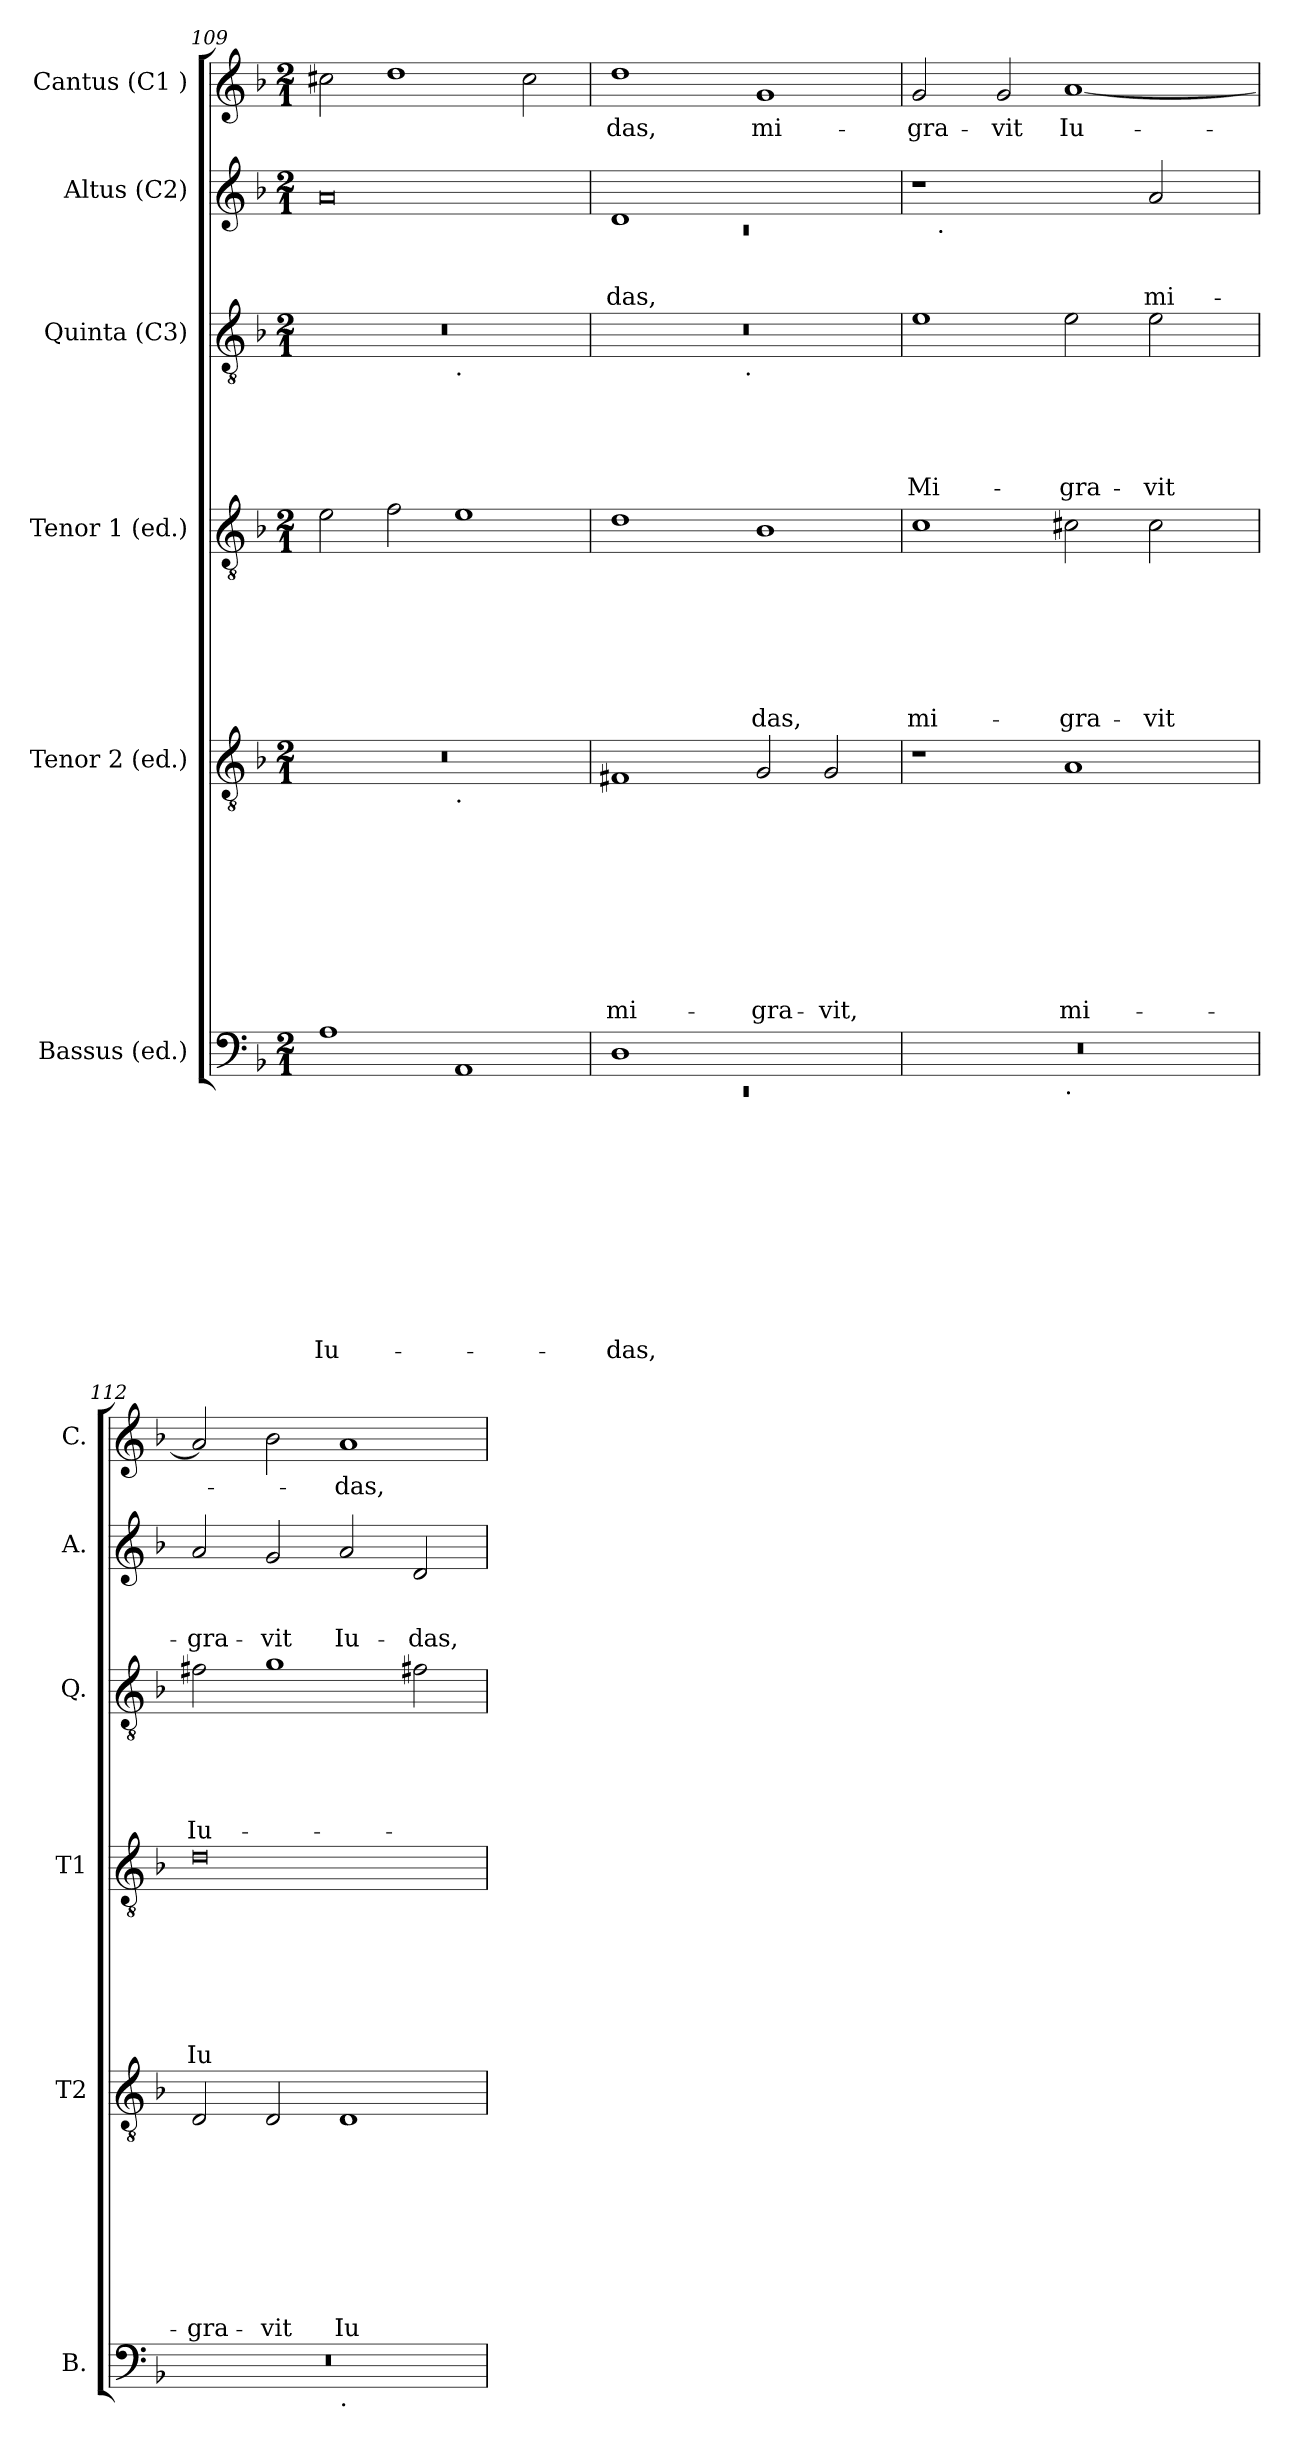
**kern	**text	**text	**text	**text	**text	**text	**text	**text	**text	**text	**text	**kern	**text	**text	**text	**text	**text	**text	**text	**text	**text	**kern	**text	**text	**text	**text	**text	**text	**text	**kern	**text	**text	**text	**text	**text	**kern	**text	**text	**text	**kern	**text
*part6	*part6	*part6	*part6	*part6	*part6	*part6	*part6	*part6	*part6	*part6	*part6	*part5	*part5	*part5	*part5	*part5	*part5	*part5	*part5	*part5	*part5	*part4	*part4	*part4	*part4	*part4	*part4	*part4	*part4	*part3	*part3	*part3	*part3	*part3	*part3	*part2	*part2	*part2	*part2	*part1	*part1
*staff6	*staff6	*staff6	*staff6	*staff6	*staff6	*staff6	*staff6	*staff6	*staff6	*staff6	*staff6	*staff5	*staff5	*staff5	*staff5	*staff5	*staff5	*staff5	*staff5	*staff5	*staff5	*staff4	*staff4	*staff4	*staff4	*staff4	*staff4	*staff4	*staff4	*staff3	*staff3	*staff3	*staff3	*staff3	*staff3	*staff2	*staff2	*staff2	*staff2	*staff1	*staff1
*I"Bassus (ed.)	*	*	*	*	*	*	*	*	*	*	*	*I"Tenor 2 (ed.)	*	*	*	*	*	*	*	*	*	*I"Tenor 1 (ed.)	*	*	*	*	*	*	*	*I"Quinta (C3)	*	*	*	*	*	*I"Altus (C2)	*	*	*	*I"Cantus (C1 )	*
*I'B.	*	*	*	*	*	*	*	*	*	*	*	*I'T2	*	*	*	*	*	*	*	*	*	*I'T1	*	*	*	*	*	*	*	*I'Q.	*	*	*	*	*	*I'A.	*	*	*	*I'C.	*
*clefF4	*	*	*	*	*	*	*	*	*	*	*	*clefGv2	*	*	*	*	*	*	*	*	*	*clefGv2	*	*	*	*	*	*	*	*clefGv2	*	*	*	*	*	*clefG2	*	*	*	*clefG2	*
*k[b-]	*	*	*	*	*	*	*	*	*	*	*	*k[b-]	*	*	*	*	*	*	*	*	*	*k[b-]	*	*	*	*	*	*	*	*k[b-]	*	*	*	*	*	*k[b-]	*	*	*	*k[b-]	*
*F:	*	*	*	*	*	*	*	*	*	*	*	*F:	*	*	*	*	*	*	*	*	*	*F:	*	*	*	*	*	*	*	*F:	*	*	*	*	*	*F:	*	*	*	*F:	*
*M2/1	*	*	*	*	*	*	*	*	*	*	*	*M2/1	*	*	*	*	*	*	*	*	*	*M2/1	*	*	*	*	*	*	*	*M2/1	*	*	*	*	*	*M2/1	*	*	*	*M2/1	*
=109	=109	=109	=109	=109	=109	=109	=109	=109	=109	=109	=109	=109	=109	=109	=109	=109	=109	=109	=109	=109	=109	=109	=109	=109	=109	=109	=109	=109	=109	=109	=109	=109	=109	=109	=109	=109	=109	=109	=109	=109	=109
!	!	!	!	!	!	!	!	!	!	!	!LO:LY:b	!	!	!	!	!	!	!	!	!	!	!	!	!	!	!	!	!	!	!	!	!	!	!	!	!	!	!	!	!	!
*	*	*	*	*	*	*	*	*	*	*	*	*^	*	*	*	*	*	*	*	*	*	*	*	*	*	*	*	*	*	*^	*	*	*	*	*	*	*	*	*	*	*
1A	.	.	.	.	.	.	.	.	.	.	Iu-	0r	1ryy	.	.	.	.	.	.	.	.	.	2e\	.	.	.	.	.	.	.	0r	1ryy	.	.	.	.	.	0a	.	.	.	2cc#X\	.
.	.	.	.	.	.	.	.	.	.	.	.	.	.	.	.	.	.	.	.	.	.	.	2f\	.	.	.	.	.	.	.	.	.	.	.	.	.	.	.	.	.	.	1dd	.
!	!	!	!	!	!	!	!	!	!	!	!	!	!	!	!	!	!	!	!	!	!	!	!	!	!	!	!	!	!	!	!	!LO:TX:b:t=.	!	!	!	!	!	!	!	!	!	!	!
!	!	!	!	!	!	!	!	!	!	!	!	!	!LO:TX:b:t=.	!	!	!	!	!	!	!	!	!	!	!	!	!	!	!	!	!	!	!	!	!	!	!	!	!	!	!	!	!	!
1AA	.	.	.	.	.	.	.	.	.	.	.	.	1ryy	.	.	.	.	.	.	.	.	.	1e	.	.	.	.	.	.	.	.	1ryy	.	.	.	.	.	.	.	.	.	.	.
.	.	.	.	.	.	.	.	.	.	.	.	.	.	.	.	.	.	.	.	.	.	.	.	.	.	.	.	.	.	.	.	.	.	.	.	.	.	.	.	.	.	2cc#\	.
=110	=110	=110	=110	=110	=110	=110	=110	=110	=110	=110	=110	=110	=110	=110	=110	=110	=110	=110	=110	=110	=110	=110	=110	=110	=110	=110	=110	=110	=110	=110	=110	=110	=110	=110	=110	=110	=110	=110	=110	=110	=110	=110	=110
*^	*	*	*	*	*	*	*	*	*	*	*	*	*	*	*	*	*	*	*	*	*	*	*	*	*	*	*	*	*	*	*	*	*	*	*	*	*	*^	*	*	*	*	*
!	!LO:N:vis=1	!	!	!	!	!	!	!	!	!	!	!LO:LY:b	!	!	!	!	!	!	!	!	!	!	!LO:LY:b	!	!	!	!	!	!	!	!	!	!	!	!	!	!	!	!	!LO:N:vis=1	!	!	!LO:LY:b	!	!LO:LY:b
*	*	*	*	*	*	*	*	*	*	*	*	*	*v	*v	*	*	*	*	*	*	*	*	*	*	*	*	*	*	*	*	*	*	*	*	*	*	*	*	*	*	*	*	*	*	*
1D	0rEE	.	.	.	.	.	.	.	.	.	.	-das,	1F#X	.	.	.	.	.	.	.	.	mi-	1d	.	.	.	.	.	.	.	0r	2ryy	.	.	.	.	.	1d	0rc	.	.	-das,	1dd	-das,
.	.	.	.	.	.	.	.	.	.	.	.	.	.	.	.	.	.	.	.	.	.	.	.	.	.	.	.	.	.	.	.	4...ryy	.	.	.	.	.	.	.	.	.	.	.	.
!	!	!	!	!	!	!	!	!	!	!	!	!	!	!	!	!	!	!	!	!	!	!	!	!	!	!	!	!	!	!	!	!LO:TX:b:t=.	!	!	!	!	!	!	!	!	!	!	!	!
.	.	.	.	.	.	.	.	.	.	.	.	.	.	.	.	.	.	.	.	.	.	.	.	.	.	.	.	.	.	.	.	1ryy	.	.	.	.	.	.	.	.	.	.	.	.
!	!	!	!	!	!	!	!	!	!	!	!	!	!	!	!	!	!	!	!	!	!	!LO:LY:b	!	!	!	!	!	!	!	!LO:LY:b	!	!	!	!	!	!	!	!	!	!	!	!	!	!LO:LY:b
1ryy	.	.	.	.	.	.	.	.	.	.	.	.	2G/	.	.	.	.	.	.	.	.	-gra-	1B-	.	.	.	.	.	.	-das,	.	.	.	.	.	.	.	1ryy	.	.	.	.	1g	mi-
!	!	!	!	!	!	!	!	!	!	!	!	!	!	!	!	!	!	!	!	!	!	!LO:LY:b	!	!	!	!	!	!	!	!	!	!	!	!	!	!	!	!	!	!	!	!	!	!
.	.	.	.	.	.	.	.	.	.	.	.	.	2G/	.	.	.	.	.	.	.	.	-vit,	.	.	.	.	.	.	.	.	.	.	.	.	.	.	.	.	.	.	.	.	.	.
.	.	.	.	.	.	.	.	.	.	.	.	.	.	.	.	.	.	.	.	.	.	.	.	.	.	.	.	.	.	.	.	32ryy	.	.	.	.	.	.	.	.	.	.	.	.
!!LO:LB:g=z
=111	=111	=111	=111	=111	=111	=111	=111	=111	=111	=111	=111	=111	=111	=111	=111	=111	=111	=111	=111	=111	=111	=111	=111	=111	=111	=111	=111	=111	=111	=111	=111	=111	=111	=111	=111	=111	=111	=111	=111	=111	=111	=111	=111	=111
!	!	!	!	!	!	!	!	!	!	!	!	!	!	!	!	!	!	!	!	!	!	!	!	!	!	!	!	!	!	!LO:LY:b:rj	!	!	!	!	!	!	!LO:LY:b	!	!	!	!	!	!	!LO:LY:b
*	*	*	*	*	*	*	*	*	*	*	*	*	*	*	*	*	*	*	*	*	*	*	*	*	*	*	*	*	*	*	*v	*v	*	*	*	*	*	*	*	*	*	*	*	*
0r	1ryy	.	.	.	.	.	.	.	.	.	.	.	1r	.	.	.	.	.	.	.	.	.	1c	.	.	.	.	.	.	mi-	1e	.	.	.	.	-Mi-	1r	16.ryy	.	.	.	2g/	-gra-
!	!	!	!	!	!	!	!	!	!	!	!	!	!	!	!	!	!	!	!	!	!	!	!	!	!	!	!	!	!	!	!	!	!	!	!	!	!	!LO:TX:b:t=.	!	!	!	!	!
.	.	.	.	.	.	.	.	.	.	.	.	.	.	.	.	.	.	.	.	.	.	.	.	.	.	.	.	.	.	.	.	.	.	.	.	.	.	1ryy	.	.	.	.	.
!	!	!	!	!	!	!	!	!	!	!	!	!	!	!	!	!	!	!	!	!	!	!	!	!	!	!	!	!	!	!	!	!	!	!	!	!	!	!	!	!	!	!	!LO:LY:b
.	.	.	.	.	.	.	.	.	.	.	.	.	.	.	.	.	.	.	.	.	.	.	.	.	.	.	.	.	.	.	.	.	.	.	.	.	.	.	.	.	.	2g/	-vit
!	!LO:TX:b:t=.	!	!	!	!	!	!	!	!	!	!	!	!	!	!	!	!	!	!	!	!	!	!	!	!	!	!	!	!	!	!	!	!	!	!	!	!	!	!	!	!	!	!
!	!	!	!	!	!	!	!	!	!	!	!	!	!	!	!	!	!	!	!	!	!	!LO:LY:b	!	!	!	!	!	!	!	!LO:LY:b	!	!	!	!	!	!LO:LY:b	!	!	!	!	!	!	!LO:LY:b
.	1ryy	.	.	.	.	.	.	.	.	.	.	.	1A	.	.	.	.	.	.	.	.	mi-	2c#X\	.	.	.	.	.	.	-gra-	2e\	.	.	.	.	-gra-	2ryy	.	.	.	.	[<1a	Iu-
.	.	.	.	.	.	.	.	.	.	.	.	.	.	.	.	.	.	.	.	.	.	.	.	.	.	.	.	.	.	.	.	.	.	.	.	.	.	2ryy	.	.	.	.	.
!	!	!	!	!	!	!	!	!	!	!	!	!	!	!	!	!	!	!	!	!	!	!	!	!	!	!	!	!	!	!LO:LY:b	!	!	!	!	!	!LO:LY:b	!	!	!	!	!LO:LY:b	!	!
.	.	.	.	.	.	.	.	.	.	.	.	.	.	.	.	.	.	.	.	.	.	.	2c#\	.	.	.	.	.	.	-vit	2e\	.	.	.	.	-vit	2a/	.	.	.	mi-	.	.
.	.	.	.	.	.	.	.	.	.	.	.	.	.	.	.	.	.	.	.	.	.	.	.	.	.	.	.	.	.	.	.	.	.	.	.	.	.	4ryy	.	.	.	.	.
.	.	.	.	.	.	.	.	.	.	.	.	.	.	.	.	.	.	.	.	.	.	.	.	.	.	.	.	.	.	.	.	.	.	.	.	.	.	8ryy	.	.	.	.	.
.	.	.	.	.	.	.	.	.	.	.	.	.	.	.	.	.	.	.	.	.	.	.	.	.	.	.	.	.	.	.	.	.	.	.	.	.	.	32ryy	.	.	.	.	.
=112	=112	=112	=112	=112	=112	=112	=112	=112	=112	=112	=112	=112	=112	=112	=112	=112	=112	=112	=112	=112	=112	=112	=112	=112	=112	=112	=112	=112	=112	=112	=112	=112	=112	=112	=112	=112	=112	=112	=112	=112	=112	=112	=112
!	!	!	!	!	!	!	!	!	!	!	!	!	!	!	!	!	!	!	!	!	!	!LO:LY:b	!	!	!	!	!	!	!	!LO:LY:b:rj	!	!	!	!	!	!LO:LY:b	!	!	!	!	!LO:LY:b	!	!
*	*	*	*	*	*	*	*	*	*	*	*	*	*	*	*	*	*	*	*	*	*	*	*	*	*	*	*	*	*	*	*	*	*	*	*	*	*v	*v	*	*	*	*	*
0r	1ryy	.	.	.	.	.	.	.	.	.	.	.	2D/	.	.	.	.	.	.	.	.	-gra-	0d	.	.	.	.	.	.	Iu-	2f#X\	.	.	.	.	Iu-	2a/	.	.	-gra-	2a/]	.
!	!	!	!	!	!	!	!	!	!	!	!	!	!	!	!	!	!	!	!	!	!	!LO:LY:b	!	!	!	!	!	!	!	!	!	!	!	!	!	!	!	!	!	!LO:LY:b	!	!
.	.	.	.	.	.	.	.	.	.	.	.	.	2D/	.	.	.	.	.	.	.	.	-vit	.	.	.	.	.	.	.	.	1g	.	.	.	.	.	2g/	.	.	-vit	2b-\	.
!	!LO:TX:b:t=.	!	!	!	!	!	!	!	!	!	!	!	!	!	!	!	!	!	!	!	!	!	!	!	!	!	!	!	!	!	!	!	!	!	!	!	!	!	!	!	!	!
!	!	!	!	!	!	!	!	!	!	!	!	!	!	!	!	!	!	!	!	!	!	!LO:LY:b	!	!	!	!	!	!	!	!	!	!	!	!	!	!	!	!	!	!LO:LY:b	!	!LO:LY:b
.	1ryy	.	.	.	.	.	.	.	.	.	.	.	1D	.	.	.	.	.	.	.	.	Iu-	.	.	.	.	.	.	.	.	.	.	.	.	.	.	2a/	.	.	Iu-	1a	-das,
!	!	!	!	!	!	!	!	!	!	!	!	!	!	!	!	!	!	!	!	!	!	!	!	!	!	!	!	!	!	!	!	!	!	!	!	!	!	!	!	!LO:LY:b	!	!
.	.	.	.	.	.	.	.	.	.	.	.	.	.	.	.	.	.	.	.	.	.	.	.	.	.	.	.	.	.	.	2f#X\	.	.	.	.	.	2d/	.	.	-das,	.	.
*v	*v	*	*	*	*	*	*	*	*	*	*	*	*	*	*	*	*	*	*	*	*	*	*	*	*	*	*	*	*	*	*	*	*	*	*	*	*	*	*	*	*	*
=	=	=	=	=	=	=	=	=	=	=	=	=	=	=	=	=	=	=	=	=	=	=	=	=	=	=	=	=	=	=	=	=	=	=	=	=	=	=	=	=	=
*-	*-	*-	*-	*-	*-	*-	*-	*-	*-	*-	*-	*-	*-	*-	*-	*-	*-	*-	*-	*-	*-	*-	*-	*-	*-	*-	*-	*-	*-	*-	*-	*-	*-	*-	*-	*-	*-	*-	*-	*-	*-
